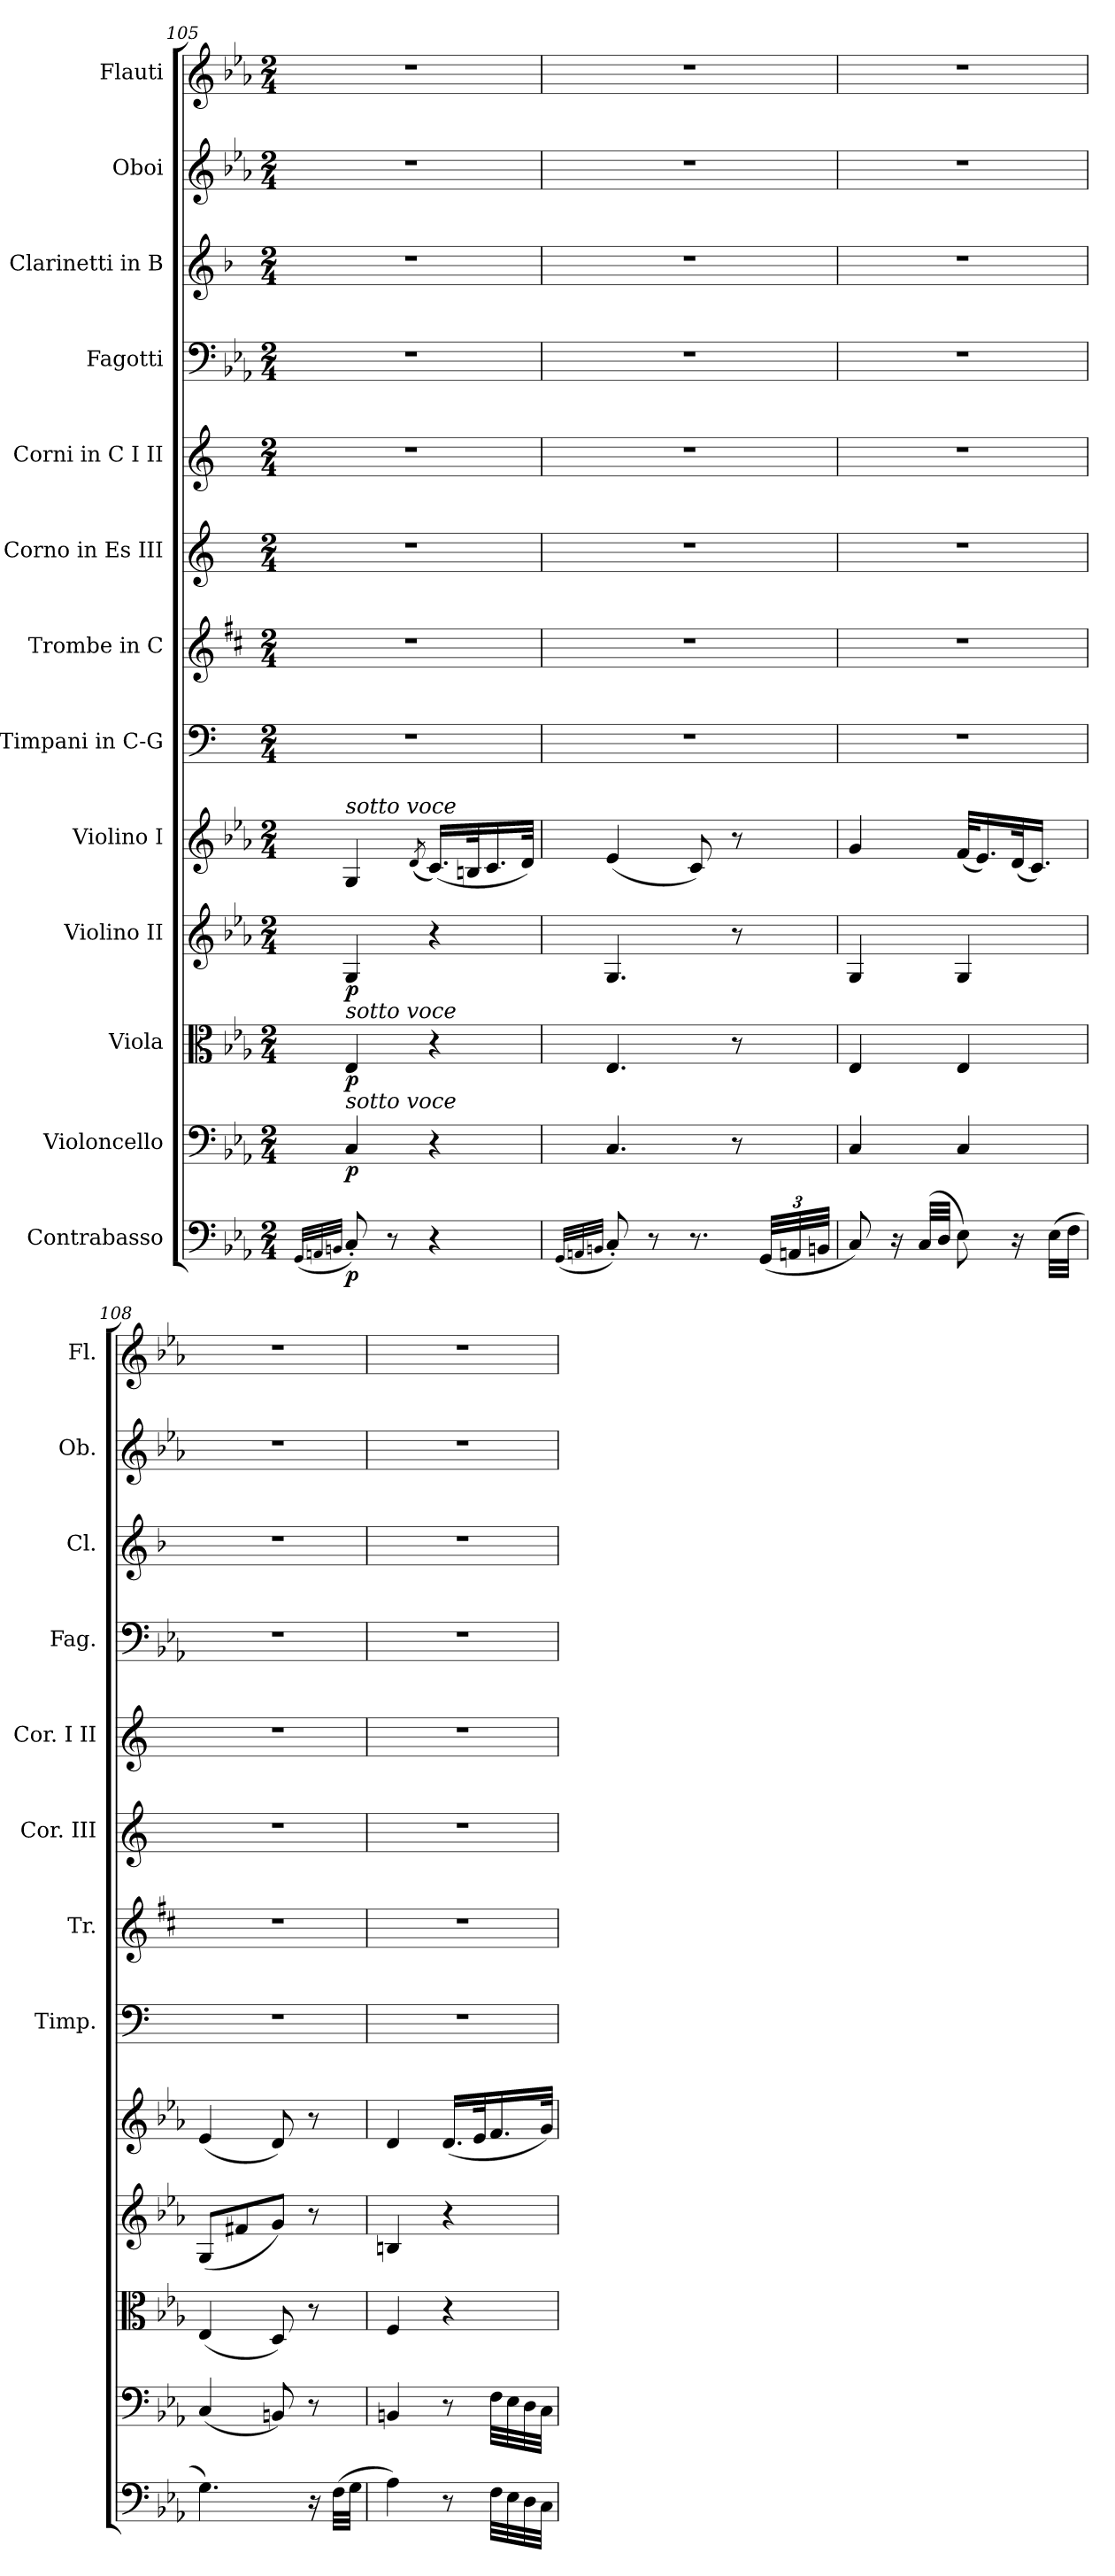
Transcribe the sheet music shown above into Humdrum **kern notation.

**kern	**dynam	**kern	**dynam	**kern	**dynam	**kern	**dynam	**kern	**kern	**kern	**kern	**kern	**kern	**kern	**kern	**kern
*part13	*part13	*part12	*part12	*part11	*part11	*part10	*part10	*part9	*part8	*part7	*part6	*part5	*part4	*part3	*part2	*part1
*staff13	*staff13	*staff12	*staff12	*staff11	*staff11	*staff10	*staff10	*staff9	*staff8	*staff7	*staff6	*staff5	*staff4	*staff3	*staff2	*staff1
*I"Contrabasso	*	*I"Violoncello	*	*I"Viola	*	*I"Violino II	*	*I"Violino I	*I"Timpani in C-G	*I"Trombe in C	*I"Corno in Es III	*I"Corni in C I II	*I"Fagotti	*I"Clarinetti in B	*I"Oboi	*I"Flauti
*	*	*	*	*	*	*	*	*	*I'Timp.	*I'Tr.	*I'Cor. III	*I'Cor. I II	*I'Fag.	*I'Cl.	*I'Ob.	*I'Fl.
*clefF4	*	*clefF4	*	*clefC3	*	*clefG2	*	*clefG2	*clefF4	*clefG2	*clefG2	*clefG2	*clefF4	*clefG2	*clefG2	*clefG2
*ITrd7c12	*	*	*	*	*	*	*	*	*	*ITrd1c2	*ITrd5c9	*ITrd7c12	*	*ITrd1c2	*	*
*k[b-e-a-]	*	*k[b-e-a-]	*	*k[b-e-a-]	*	*k[b-e-a-]	*	*k[b-e-a-]	*k[]	*k[]	*k[b-e-a-]	*k[]	*k[b-e-a-]	*k[b-e-a-]	*k[b-e-a-]	*k[b-e-a-]
*M2/4	*	*M2/4	*	*M2/4	*	*M2/4	*	*M2/4	*M2/4	*M2/4	*M2/4	*M2/4	*M2/4	*M2/4	*M2/4	*M2/4
=105	=105	=105	=105	=105	=105	=105	=105	=105	=105	=105	=105	=105	=105	=105	=105	=105
(32qGGG/LLL	.	.	.	.	.	.	.	.	.	.	.	.	.	.	.	.
32qAAAn/	.	.	.	.	.	.	.	.	.	.	.	.	.	.	.	.
32qBBBn/JJJ	.	.	.	.	.	.	.	.	.	.	.	.	.	.	.	.
!	!	!	!	!	!	!	!	!LO:TX:a:i:t=sotto voce	!	!	!	!	!	!	!	!
!	!	!	!	!	!	!LO:TX:b:i:t=sotto voce	!	!	!	!	!	!	!	!	!	!
!	!	!	!	!LO:TX:b:i:t=sotto voce	!	!	!	!	!	!	!	!	!	!	!	!
!	!LO:DY:b	!	!LO:DY:b	!	!LO:DY:b	!	!LO:DY:b	!	!	!	!	!	!	!	!	!
8CC'/)	p	4C/	p	4E-/	p	4G/	p	4G/	2r	2r	2r	2r	2r	2r	2r	2r
8r	.	.	.	.	.	.	.	.	.	.	.	.	.	.	.	.
.	.	.	.	.	.	.	.	(8qd/	.	.	.	.	.	.	.	.
4r	.	4r	.	4r	.	4r	.	(16.c/LL)	.	.	.	.	.	.	.	.
.	.	.	.	.	.	.	.	32Bn/K	.	.	.	.	.	.	.	.
.	.	.	.	.	.	.	.	16.c/	.	.	.	.	.	.	.	.
.	.	.	.	.	.	.	.	32d/JJk)	.	.	.	.	.	.	.	.
=106	=106	=106	=106	=106	=106	=106	=106	=106	=106	=106	=106	=106	=106	=106	=106	=106
(32qGGG/LLL	.	.	.	.	.	.	.	.	.	.	.	.	.	.	.	.
32qAAAn/	.	.	.	.	.	.	.	.	.	.	.	.	.	.	.	.
32qBBBn/JJJ	.	.	.	.	.	.	.	.	.	.	.	.	.	.	.	.
8CC'/)	.	4.C/	.	4.E-/	.	4.G/	.	(4e-/	2r	2r	2r	2r	2r	2r	2r	2r
8r	.	.	.	.	.	.	.	.	.	.	.	.	.	.	.	.
8.r	.	.	.	.	.	.	.	8c/)	.	.	.	.	.	.	.	.
.	.	8r	.	8r	.	8r	.	8r	.	.	.	.	.	.	.	.
*Xbrackettup	*	*	*	*	*	*	*	*	*	*	*	*	*	*	*	*
(48GGG/LLL	.	.	.	.	.	.	.	.	.	.	.	.	.	.	.	.
48AAAn/	.	.	.	.	.	.	.	.	.	.	.	.	.	.	.	.
48BBBn/JJJ	.	.	.	.	.	.	.	.	.	.	.	.	.	.	.	.
=107	=107	=107	=107	=107	=107	=107	=107	=107	=107	=107	=107	=107	=107	=107	=107	=107
8CC/)	.	4C/	.	4E-/	.	4G/	.	4g/	2r	2r	2r	2r	2r	2r	2r	2r
16r	.	.	.	.	.	.	.	.	.	.	.	.	.	.	.	.
(32CC/LLL	.	.	.	.	.	.	.	.	.	.	.	.	.	.	.	.
32DD/JJJ	.	.	.	.	.	.	.	.	.	.	.	.	.	.	.	.
8EE-\)	.	4C/	.	4E-/	.	4G/	.	(32f/KLL	.	.	.	.	.	.	.	.
.	.	.	.	.	.	.	.	16.e-/)	.	.	.	.	.	.	.	.
16r	.	.	.	.	.	.	.	(32d/K	.	.	.	.	.	.	.	.
.	.	.	.	.	.	.	.	16.c/JJ)	.	.	.	.	.	.	.	.
(32EE-\LLL	.	.	.	.	.	.	.	.	.	.	.	.	.	.	.	.
32FF\JJJ	.	.	.	.	.	.	.	.	.	.	.	.	.	.	.	.
=108	=108	=108	=108	=108	=108	=108	=108	=108	=108	=108	=108	=108	=108	=108	=108	=108
4.GG\)	.	(4C/	.	(4E-/	.	(8G/L	.	(4e-/	2r	2r	2r	2r	2r	2r	2r	2r
.	.	.	.	.	.	8f#X/	.	.	.	.	.	.	.	.	.	.
.	.	8BBn/)	.	8D/)	.	8g/J)	.	8d/)	.	.	.	.	.	.	.	.
16r	.	8r	.	8r	.	8r	.	8r	.	.	.	.	.	.	.	.
(32FF\LLL	.	.	.	.	.	.	.	.	.	.	.	.	.	.	.	.
32GG\JJJ	.	.	.	.	.	.	.	.	.	.	.	.	.	.	.	.
=109	=109	=109	=109	=109	=109	=109	=109	=109	=109	=109	=109	=109	=109	=109	=109	=109
4AA-\)	.	4BBn/	.	4F/	.	4Bn/	.	4d/	2r	2r	2r	2r	2r	2r	2r	2r
8r	.	8r	.	4r	.	4r	.	(16.d/LL	.	.	.	.	.	.	.	.
.	.	.	.	.	.	.	.	32e-/K	.	.	.	.	.	.	.	.
32FF\LLL	.	32F\LLL	.	.	.	.	.	16.f/	.	.	.	.	.	.	.	.
32EE-\	.	32E-\	.	.	.	.	.	.	.	.	.	.	.	.	.	.
32DD\	.	32D\	.	.	.	.	.	.	.	.	.	.	.	.	.	.
32CC\JJJ	.	32C\JJJ	.	.	.	.	.	32g/JJk)	.	.	.	.	.	.	.	.
=	=	=	=	=	=	=	=	=	=	=	=	=	=	=	=	=
*-	*-	*-	*-	*-	*-	*-	*-	*-	*-	*-	*-	*-	*-	*-	*-	*-
